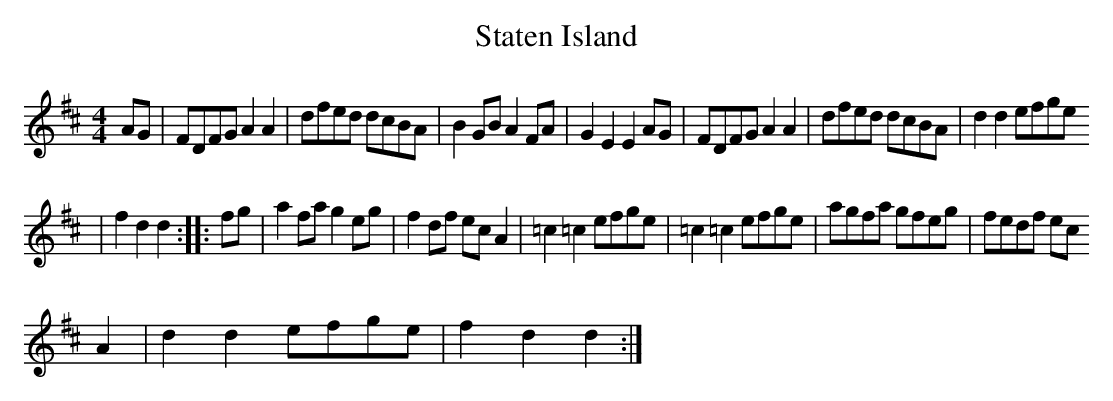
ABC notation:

X:1
T:Staten Island
M:4/4
L:1/8
K:D
AG|FDFG A2A2|dfed dcBA|B2GB A2FA|G2E2E2AG|FDFG A2A2|dfed dcBA|d2 d2 efge
|f2d2d2:||:fg|a2fa g2eg|f2df ecA2|=c2=c2efge|=c2=c2efge|agfa gfeg|fedf ec
A2|d2d2 efge|f2d2d2:|
